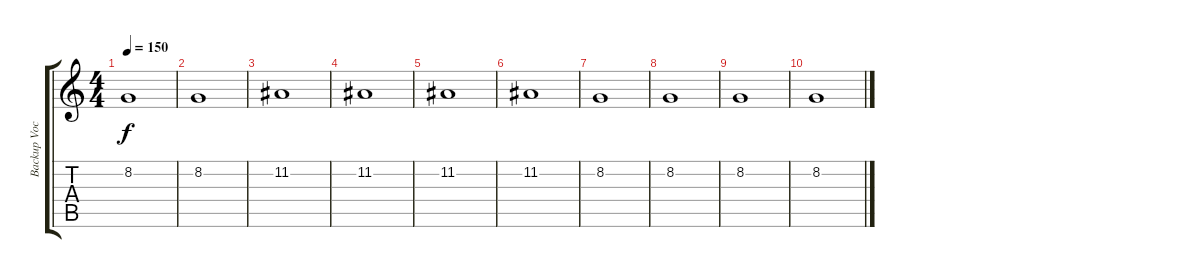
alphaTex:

\track ("Backup Vocals" "Backup Voc") {instrument voiceoohs}
\staff {score tabs}
\tuning (E4 B3 G3 D3 A2 E2) {hide}
\ts (4 4)
\tempo 150
\clef g2
\ks c
8.2.1{dy f} |
8.2.1 |
11.2.1 |
11.2.1 |
11.2.1 |
11.2.1 |
8.2.1 |
8.2.1 |
8.2.1 |
8.2.1
